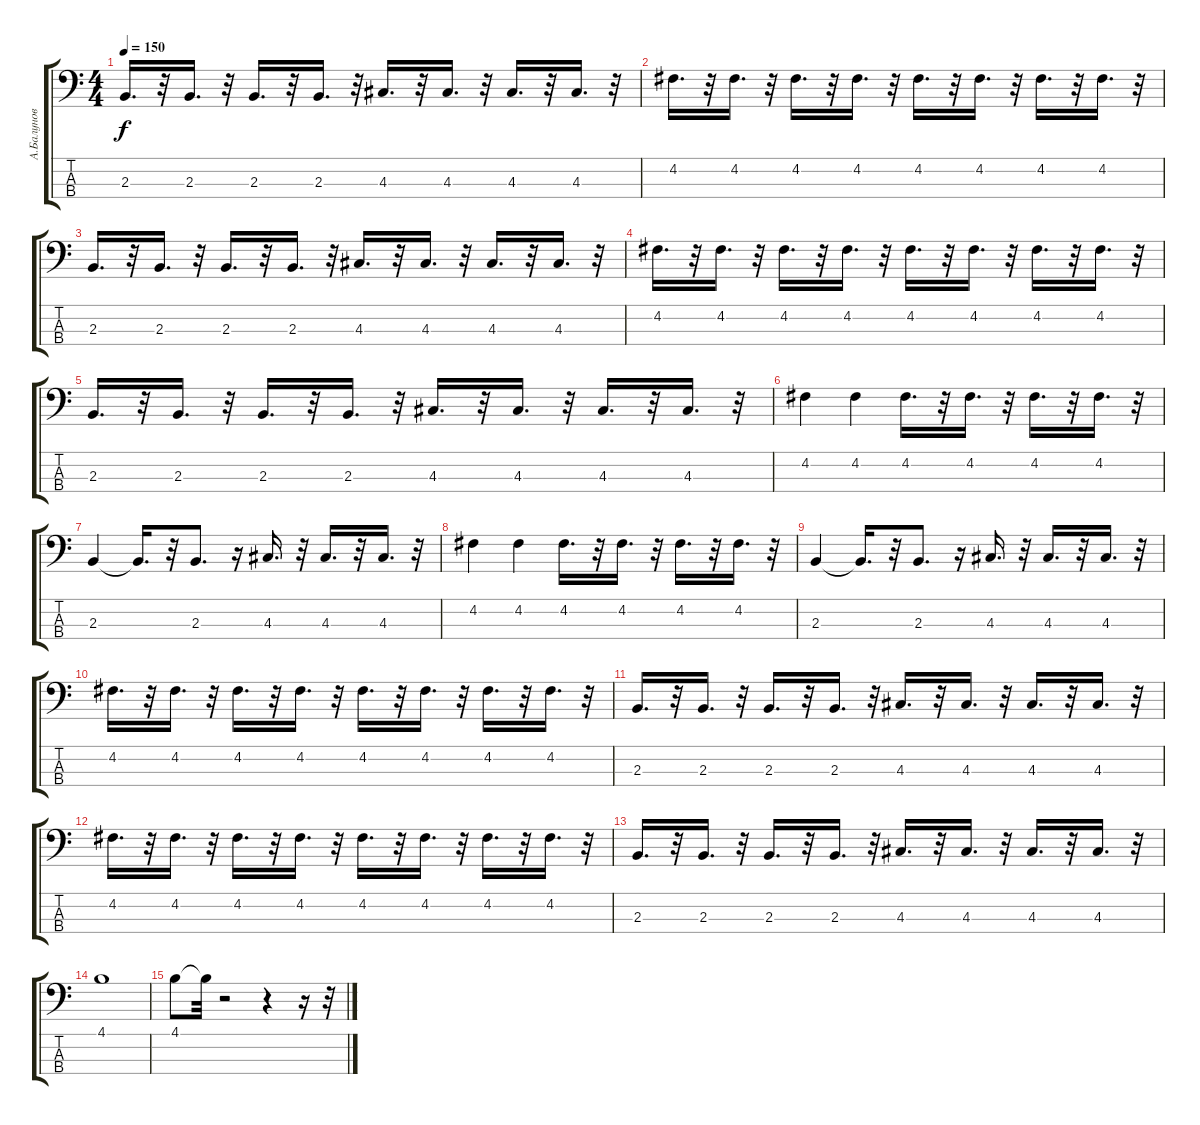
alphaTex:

\track ("А.Балунов" "А.Балунов") {instrument electricbasspick}
\staff {score tabs}
\tuning (G2 D2 A1 E1) {hide}
\ts (4 4)
\tempo 150
\clef f4
\ks c
2.3.16{d dy f} r.32 2.3.16{d} r.32 2.3.16{d} r.32 2.3.16{d} r.32 4.3.16{d} r.32 4.3.16{d} r.32 4.3.16{d} r.32 4.3.16{d} r.32 |
4.2.16{d} r.32 4.2.16{d} r.32 4.2.16{d} r.32 4.2.16{d} r.32 4.2.16{d} r.32 4.2.16{d} r.32 4.2.16{d} r.32 4.2.16{d} r.32 |
2.3.16{d} r.32 2.3.16{d} r.32 2.3.16{d} r.32 2.3.16{d} r.32 4.3.16{d} r.32 4.3.16{d} r.32 4.3.16{d} r.32 4.3.16{d} r.32 |
4.2.16{d} r.32 4.2.16{d} r.32 4.2.16{d} r.32 4.2.16{d} r.32 4.2.16{d} r.32 4.2.16{d} r.32 4.2.16{d} r.32 4.2.16{d} r.32 |
2.3.16{d} r.32 2.3.16{d} r.32 2.3.16{d} r.32 2.3.16{d} r.32 4.3.16{d} r.32 4.3.16{d} r.32 4.3.16{d} r.32 4.3.16{d} r.32 |
4.2.4 4.2.4 4.2.16{d} r.32 4.2.16{d} r.32 4.2.16{d} r.32 4.2.16{d} r.32 |
2.3.4 2.3{t}.16{d} r.32 2.3.8{d} r.16 4.3.16{d} r.32 4.3.16{d} r.32 4.3.16{d} r.32 |
4.2.4 4.2.4 4.2.16{d} r.32 4.2.16{d} r.32 4.2.16{d} r.32 4.2.16{d} r.32 |
2.3.4 2.3{t}.16{d} r.32 2.3.8{d} r.16 4.3.16{d} r.32 4.3.16{d} r.32 4.3.16{d} r.32 |
4.2.16{d} r.32 4.2.16{d} r.32 4.2.16{d} r.32 4.2.16{d} r.32 4.2.16{d} r.32 4.2.16{d} r.32 4.2.16{d} r.32 4.2.16{d} r.32 |
2.3.16{d} r.32 2.3.16{d} r.32 2.3.16{d} r.32 2.3.16{d} r.32 4.3.16{d} r.32 4.3.16{d} r.32 4.3.16{d} r.32 4.3.16{d} r.32 |
4.2.16{d} r.32 4.2.16{d} r.32 4.2.16{d} r.32 4.2.16{d} r.32 4.2.16{d} r.32 4.2.16{d} r.32 4.2.16{d} r.32 4.2.16{d} r.32 |
2.3.16{d} r.32 2.3.16{d} r.32 2.3.16{d} r.32 2.3.16{d} r.32 4.3.16{d} r.32 4.3.16{d} r.32 4.3.16{d} r.32 4.3.16{d} r.32 |
4.1.1 |
4.1.8 4.1{t}.32 r.2 r.4 r.16 r.32
